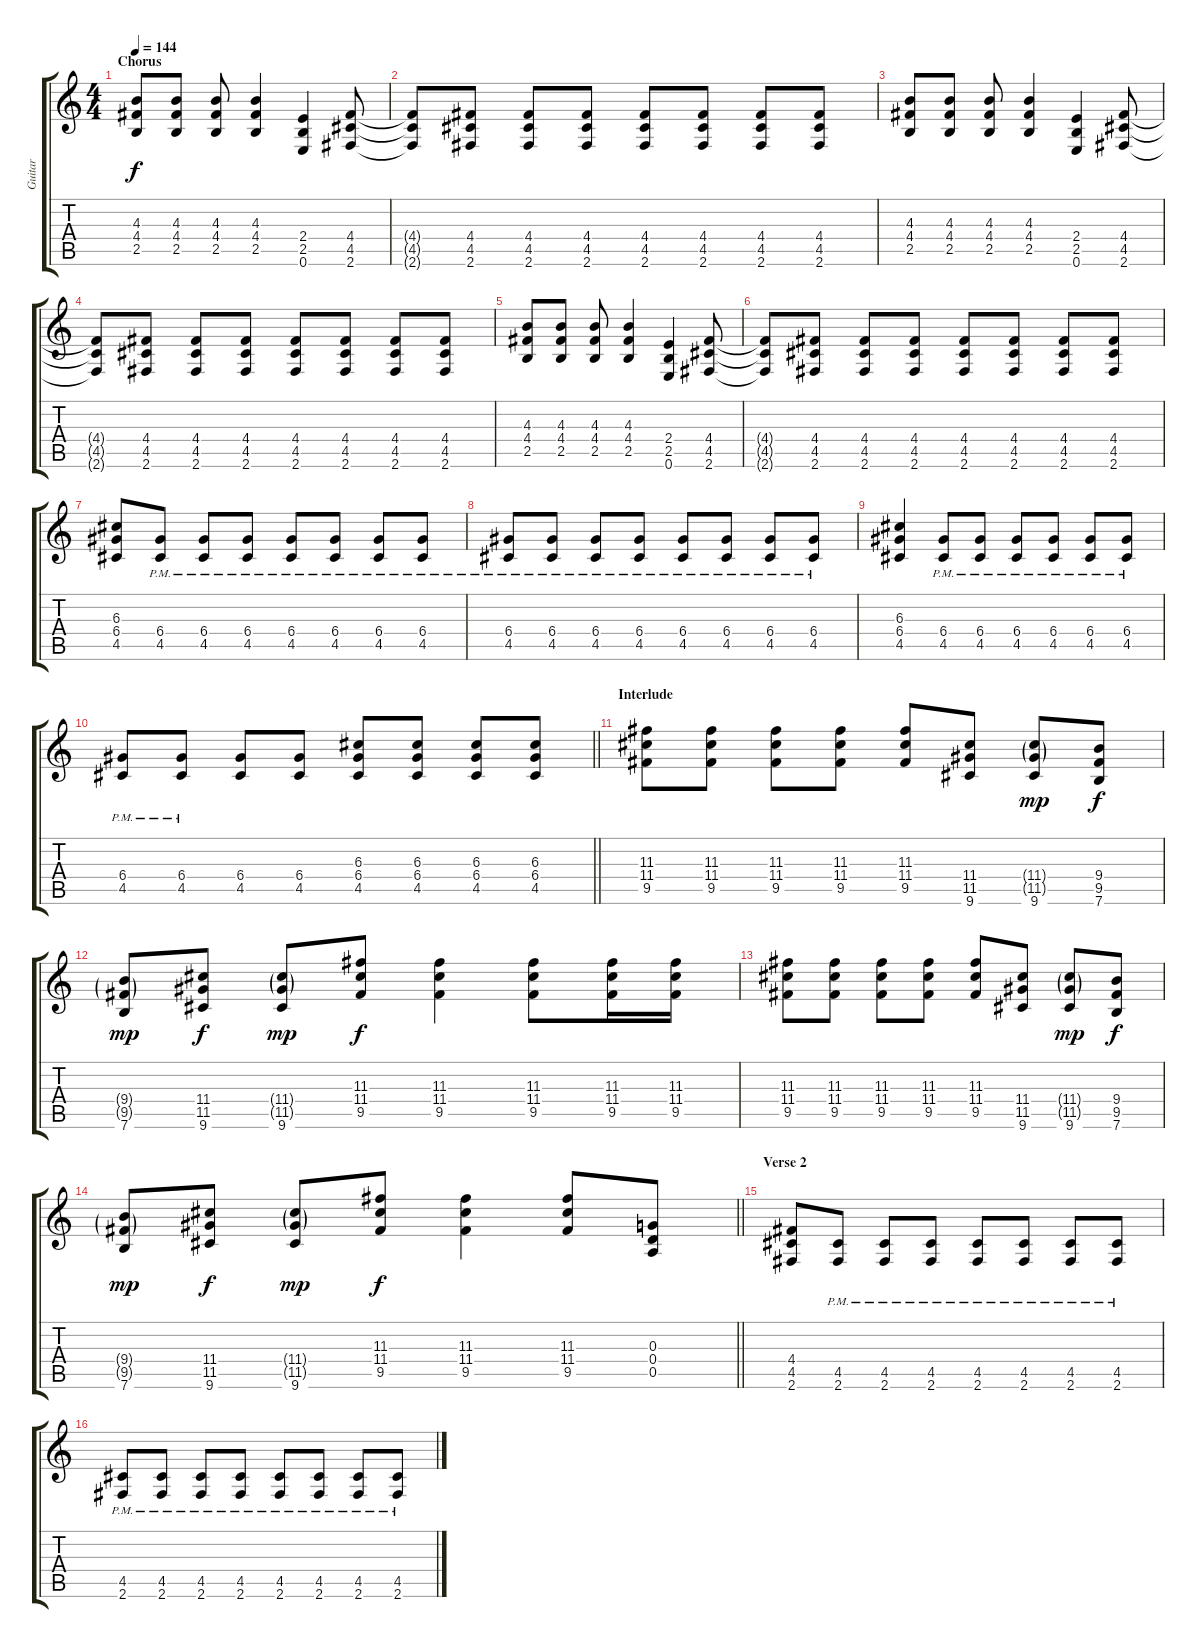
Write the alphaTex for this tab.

\track ("Guitar" "Guitar") {instrument distortionguitar}
\staff {score tabs}
\tuning (E4 B3 G3 D3 A2 E2) {hide}
\ts (4 4)
\section ("" "Chorus")
\tempo 144
\clef g2
\ks c
(4.3 4.4 2.5).8{dy f} (4.3 4.4 2.5).8 (4.3 4.4 2.5).8 (4.3 4.4 2.5).4 (2.4 2.5 0.6).4 (4.4 4.5 2.6).8 |
(4.4{t} 4.5{t} 2.6{t}).8 (4.4 4.5 2.6).8 (4.4 4.5 2.6).8 (4.4 4.5 2.6).8 (4.4 4.5 2.6).8 (4.4 4.5 2.6).8 (4.4 4.5 2.6).8 (4.4 4.5 2.6).8 |
(4.3 4.4 2.5).8 (4.3 4.4 2.5).8 (4.3 4.4 2.5).8 (4.3 4.4 2.5).4 (2.4 2.5 0.6).4 (4.4 4.5 2.6).8 |
(4.4{t} 4.5{t} 2.6{t}).8 (4.4 4.5 2.6).8 (4.4 4.5 2.6).8 (4.4 4.5 2.6).8 (4.4 4.5 2.6).8 (4.4 4.5 2.6).8 (4.4 4.5 2.6).8 (4.4 4.5 2.6).8 |
(4.3 4.4 2.5).8 (4.3 4.4 2.5).8 (4.3 4.4 2.5).8 (4.3 4.4 2.5).4 (2.4 2.5 0.6).4 (4.4 4.5 2.6).8 |
(4.4{t} 4.5{t} 2.6{t}).8 (4.4 4.5 2.6).8 (4.4 4.5 2.6).8 (4.4 4.5 2.6).8 (4.4 4.5 2.6).8 (4.4 4.5 2.6).8 (4.4 4.5 2.6).8 (4.4 4.5 2.6).8 |
(6.3 6.4 4.5).8 (6.4{pm} 4.5{pm}).8 (6.4{pm} 4.5{pm}).8 (6.4{pm} 4.5{pm}).8 (6.4{pm} 4.5{pm}).8 (6.4{pm} 4.5{pm}).8 (6.4{pm} 4.5{pm}).8 (6.4{pm} 4.5{pm}).8 |
(6.4{pm} 4.5{pm}).8 (6.4{pm} 4.5{pm}).8 (6.4{pm} 4.5{pm}).8 (6.4{pm} 4.5{pm}).8 (6.4{pm} 4.5{pm}).8 (6.4{pm} 4.5{pm}).8 (6.4{pm} 4.5{pm}).8 (6.4{pm} 4.5{pm}).8 |
(6.3 6.4 4.5).4 (6.4{pm} 4.5{pm}).8 (6.4{pm} 4.5{pm}).8 (6.4{pm} 4.5{pm}).8 (6.4{pm} 4.5{pm}).8 (6.4{pm} 4.5{pm}).8 (6.4{pm} 4.5{pm}).8 |
\barLineRight lightlight
(6.4{pm} 4.5{pm}).8 (6.4{pm} 4.5).8 (6.4 4.5).8 (6.4 4.5).8 (6.3 6.4 4.5).8 (6.3 6.4 4.5).8 (6.3 6.4 4.5).8 (6.3 6.4 4.5).8 |
\section ("" "Interlude")
(11.3 11.4 9.5).8 (11.3 11.4 9.5).8 (11.3 11.4 9.5).8 (11.3 11.4 9.5).8 (11.3 11.4 9.5).8 (11.4 11.5 9.6).8 (11.4{g} 11.5{g} 9.6).8{dy mp} (9.4 9.5 7.6).8{dy f} |
(9.4{g} 9.5{g} 7.6).8{dy mp} (11.4 11.5 9.6).8{dy f} (11.4{g} 11.5{g} 9.6).8{dy mp} (11.3 11.4 9.5).8{dy f} (11.3 11.4 9.5).4 (11.3 11.4 9.5).8 (11.3 11.4 9.5).16 (11.3 11.4 9.5).16 |
(11.3 11.4 9.5).8 (11.3 11.4 9.5).8 (11.3 11.4 9.5).8 (11.3 11.4 9.5).8 (11.3 11.4 9.5).8 (11.4 11.5 9.6).8 (11.4{g} 11.5{g} 9.6).8{dy mp} (9.4 9.5 7.6).8{dy f} |
\barLineRight lightlight
(9.4{g} 9.5{g} 7.6).8{dy mp} (11.4 11.5 9.6).8{dy f} (11.4{g} 11.5{g} 9.6).8{dy mp} (11.3 11.4 9.5).8{dy f} (11.3 11.4 9.5).4 (11.3 11.4 9.5).8 (0.3 0.4 0.5).8 |
\section ("" "Verse 2")
(4.4 4.5 2.6).8 (4.5{pm} 2.6{pm}).8 (4.5{pm} 2.6{pm}).8 (4.5{pm} 2.6{pm}).8 (4.5{pm} 2.6{pm}).8 (4.5{pm} 2.6{pm}).8 (4.5{pm} 2.6{pm}).8 (4.5{pm} 2.6{pm}).8 |
(4.5{pm} 2.6{pm}).8 (4.5{pm} 2.6{pm}).8 (4.5{pm} 2.6{pm}).8 (4.5{pm} 2.6{pm}).8 (4.5{pm} 2.6{pm}).8 (4.5{pm} 2.6{pm}).8 (4.5{pm} 2.6{pm}).8 (4.5{pm} 2.6{pm}).8
